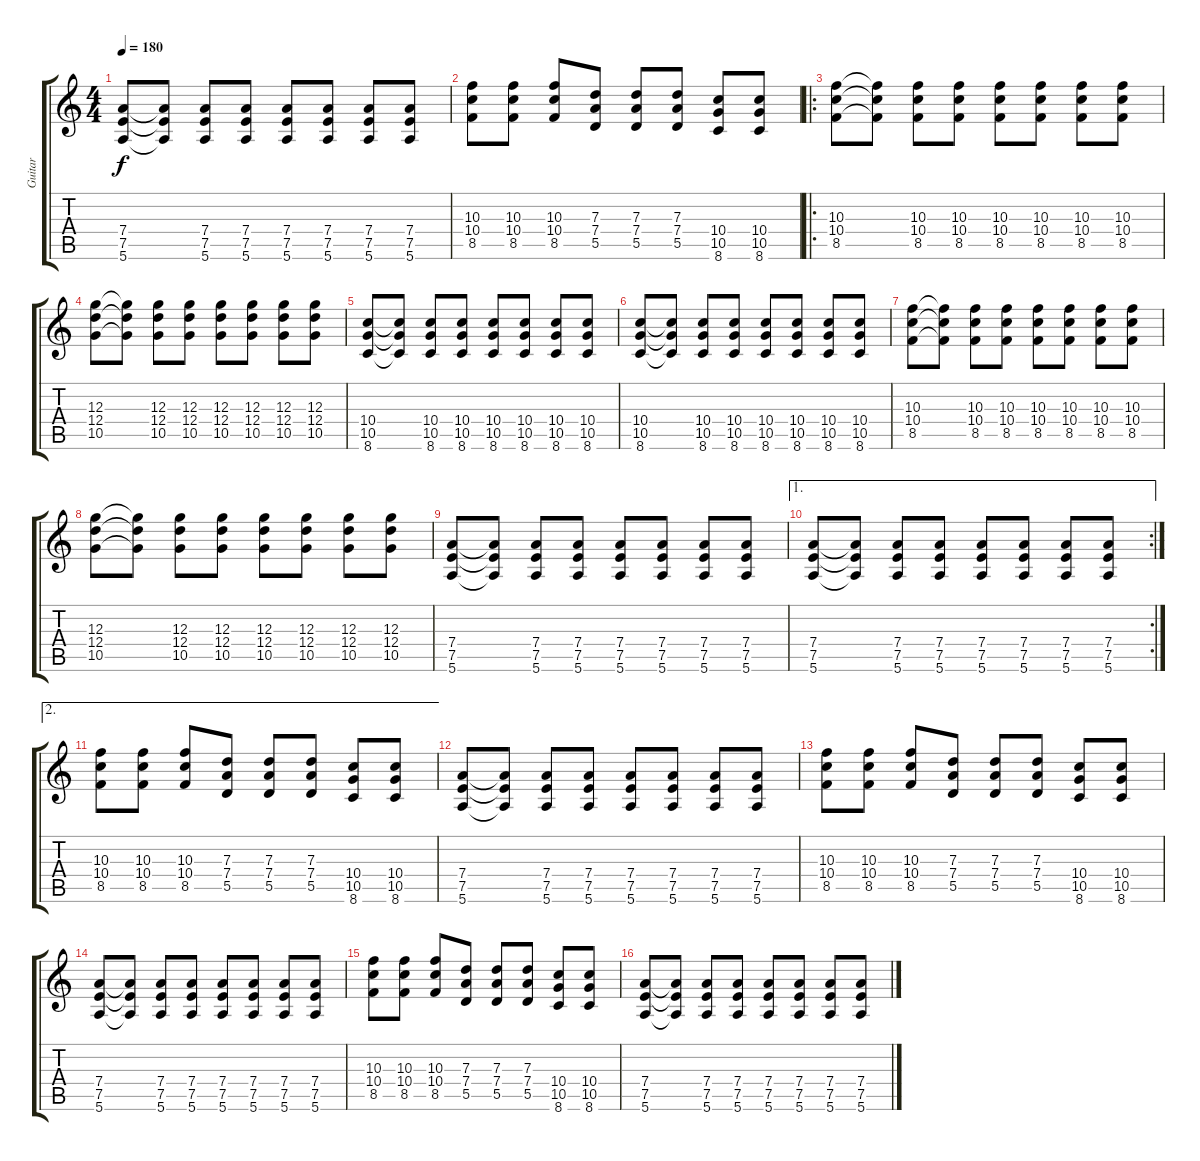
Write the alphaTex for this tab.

\track ("Guitar" "Guitar") {instrument overdrivenguitar}
\staff {score tabs}
\tuning (E4 B3 G3 D3 A2 E2) {hide}
\ts (4 4)
\tempo 180
\clef g2
\ks c
(7.4 7.5 5.6).8{dy f} (7.4{t} 7.5{t} 5.6{t}).8 (7.4 7.5 5.6).8 (7.4 7.5 5.6).8 (7.4 7.5 5.6).8 (7.4 7.5 5.6).8 (7.4 7.5 5.6).8 (7.4 7.5 5.6).8 |
(10.3 10.4 8.5).8 (10.3 10.4 8.5).8 (10.3 10.4 8.5).8 (7.3 7.4 5.5).8 (7.3 7.4 5.5).8 (7.3 7.4 5.5).8 (10.4 10.5 8.6).8 (10.4 10.5 8.6).8 |
\ro
(10.3 10.4 8.5).8 (10.3{t} 10.4{t} 8.5{t}).8 (10.3 10.4 8.5).8 (10.3 10.4 8.5).8 (10.3 10.4 8.5).8 (10.3 10.4 8.5).8 (10.3 10.4 8.5).8 (10.3 10.4 8.5).8 |
(12.3 12.4 10.5).8 (12.3{t} 12.4{t} 10.5{t}).8 (12.3 12.4 10.5).8 (12.3 12.4 10.5).8 (12.3 12.4 10.5).8 (12.3 12.4 10.5).8 (12.3 12.4 10.5).8 (12.3 12.4 10.5).8 |
(10.4 10.5 8.6).8 (10.4{t} 10.5{t} 8.6{t}).8 (10.4 10.5 8.6).8 (10.4 10.5 8.6).8 (10.4 10.5 8.6).8 (10.4 10.5 8.6).8 (10.4 10.5 8.6).8 (10.4 10.5 8.6).8 |
(10.4 10.5 8.6).8 (10.4{t} 10.5{t} 8.6{t}).8 (10.4 10.5 8.6).8 (10.4 10.5 8.6).8 (10.4 10.5 8.6).8 (10.4 10.5 8.6).8 (10.4 10.5 8.6).8 (10.4 10.5 8.6).8 |
(10.3 10.4 8.5).8 (10.3{t} 10.4{t} 8.5{t}).8 (10.3 10.4 8.5).8 (10.3 10.4 8.5).8 (10.3 10.4 8.5).8 (10.3 10.4 8.5).8 (10.3 10.4 8.5).8 (10.3 10.4 8.5).8 |
(12.3 12.4 10.5).8 (12.3{t} 12.4{t} 10.5{t}).8 (12.3 12.4 10.5).8 (12.3 12.4 10.5).8 (12.3 12.4 10.5).8 (12.3 12.4 10.5).8 (12.3 12.4 10.5).8 (12.3 12.4 10.5).8 |
(7.4 7.5 5.6).8 (7.4{t} 7.5{t} 5.6{t}).8 (7.4 7.5 5.6).8 (7.4 7.5 5.6).8 (7.4 7.5 5.6).8 (7.4 7.5 5.6).8 (7.4 7.5 5.6).8 (7.4 7.5 5.6).8 |
\ae 1
\rc 2
(7.4 7.5 5.6).8 (7.4{t} 7.5{t} 5.6{t}).8 (7.4 7.5 5.6).8 (7.4 7.5 5.6).8 (7.4 7.5 5.6).8 (7.4 7.5 5.6).8 (7.4 7.5 5.6).8 (7.4 7.5 5.6).8 |
\ae 2
(10.3 10.4 8.5).8 (10.3 10.4 8.5).8 (10.3 10.4 8.5).8 (7.3 7.4 5.5).8 (7.3 7.4 5.5).8 (7.3 7.4 5.5).8 (10.4 10.5 8.6).8 (10.4 10.5 8.6).8 |
(7.4 7.5 5.6).8 (7.4{t} 7.5{t} 5.6{t}).8 (7.4 7.5 5.6).8 (7.4 7.5 5.6).8 (7.4 7.5 5.6).8 (7.4 7.5 5.6).8 (7.4 7.5 5.6).8 (7.4 7.5 5.6).8 |
(10.3 10.4 8.5).8 (10.3 10.4 8.5).8 (10.3 10.4 8.5).8 (7.3 7.4 5.5).8 (7.3 7.4 5.5).8 (7.3 7.4 5.5).8 (10.4 10.5 8.6).8 (10.4 10.5 8.6).8 |
(7.4 7.5 5.6).8 (7.4{t} 7.5{t} 5.6{t}).8 (7.4 7.5 5.6).8 (7.4 7.5 5.6).8 (7.4 7.5 5.6).8 (7.4 7.5 5.6).8 (7.4 7.5 5.6).8 (7.4 7.5 5.6).8 |
(10.3 10.4 8.5).8 (10.3 10.4 8.5).8 (10.3 10.4 8.5).8 (7.3 7.4 5.5).8 (7.3 7.4 5.5).8 (7.3 7.4 5.5).8 (10.4 10.5 8.6).8 (10.4 10.5 8.6).8 |
(7.4 7.5 5.6).8 (7.4{t} 7.5{t} 5.6{t}).8 (7.4 7.5 5.6).8 (7.4 7.5 5.6).8 (7.4 7.5 5.6).8 (7.4 7.5 5.6).8 (7.4 7.5 5.6).8 (7.4 7.5 5.6).8
